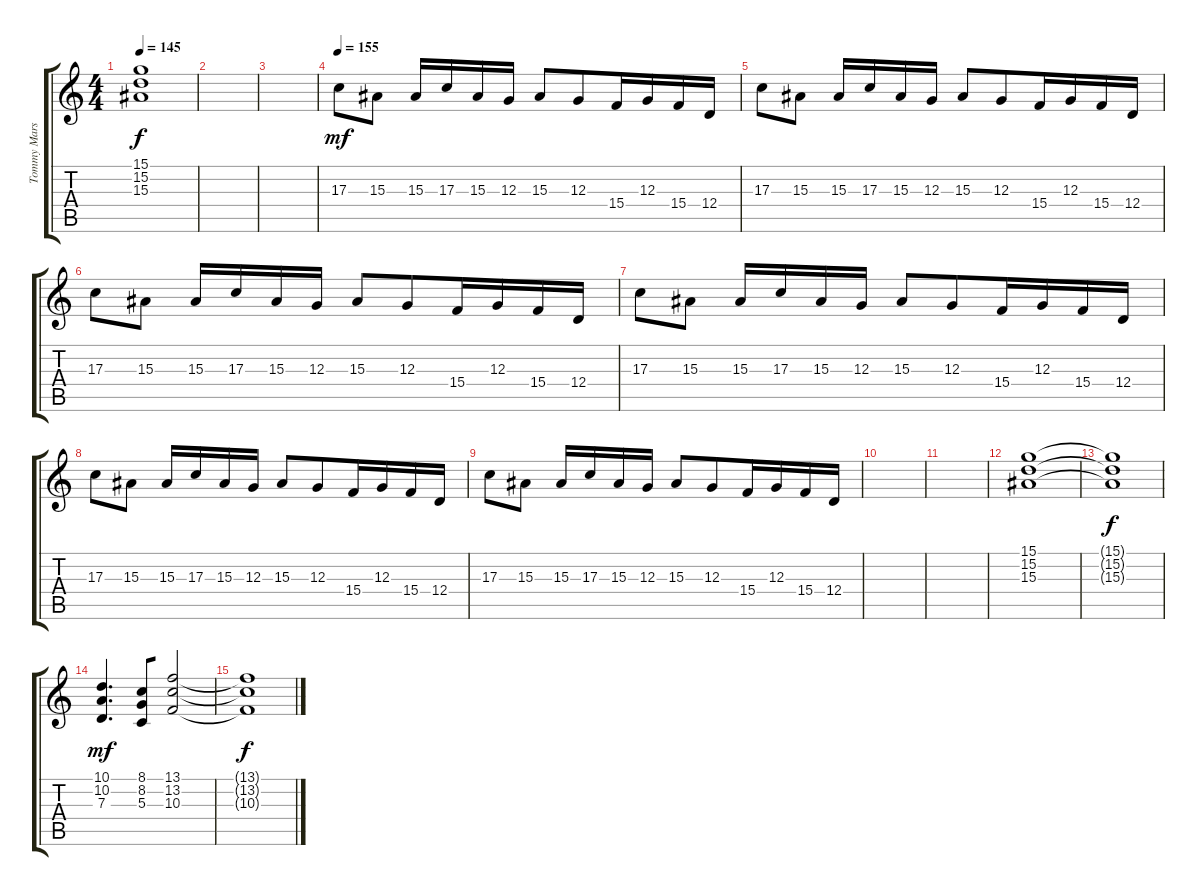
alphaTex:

\track ("Tommy Mars" "Tommy Mars") {instrument drawbarorgan}
\staff {score tabs}
\tuning (E4 B3 G3 D3 A2 E2) {hide}
\ts (4 4)
\tempo 145
\clef g2
\ks c
(15.1{t} 15.2{t} 15.3{t}).1{dy f} |
|
|
\tempo 155
17.3.8{dy mf beam merge} 15.3.8 15.3.16 17.3.16 15.3.16 12.3.16 15.3.8 12.3.8{beam merge} 15.4.16{beam merge} 12.3.16 15.4.16 12.4.16 |
17.3.8{beam merge} 15.3.8 15.3.16 17.3.16 15.3.16 12.3.16 15.3.8 12.3.8{beam merge} 15.4.16{beam merge} 12.3.16 15.4.16 12.4.16 |
17.3.8{beam merge} 15.3.8 15.3.16 17.3.16 15.3.16 12.3.16 15.3.8 12.3.8{beam merge} 15.4.16{beam merge} 12.3.16 15.4.16 12.4.16 |
17.3.8{beam merge} 15.3.8 15.3.16 17.3.16 15.3.16 12.3.16 15.3.8 12.3.8{beam merge} 15.4.16{beam merge} 12.3.16 15.4.16 12.4.16 |
17.3.8{beam merge} 15.3.8 15.3.16 17.3.16 15.3.16 12.3.16 15.3.8 12.3.8{beam merge} 15.4.16{beam merge} 12.3.16 15.4.16 12.4.16 |
17.3.8{beam merge} 15.3.8 15.3.16 17.3.16 15.3.16 12.3.16 15.3.8 12.3.8{beam merge} 15.4.16{beam merge} 12.3.16 15.4.16 12.4.16 |
|
|
(15.1 15.2 15.3).1 |
(15.1{t} 15.2{t} 15.3{t}).1{dy f} |
(10.1 10.2 7.3).4{d dy mf} (8.1 8.2 5.3).8{beam merge} (13.1 13.2 10.3).2 |
(13.1{t} 13.2{t} 10.3{t}).1{dy f}
